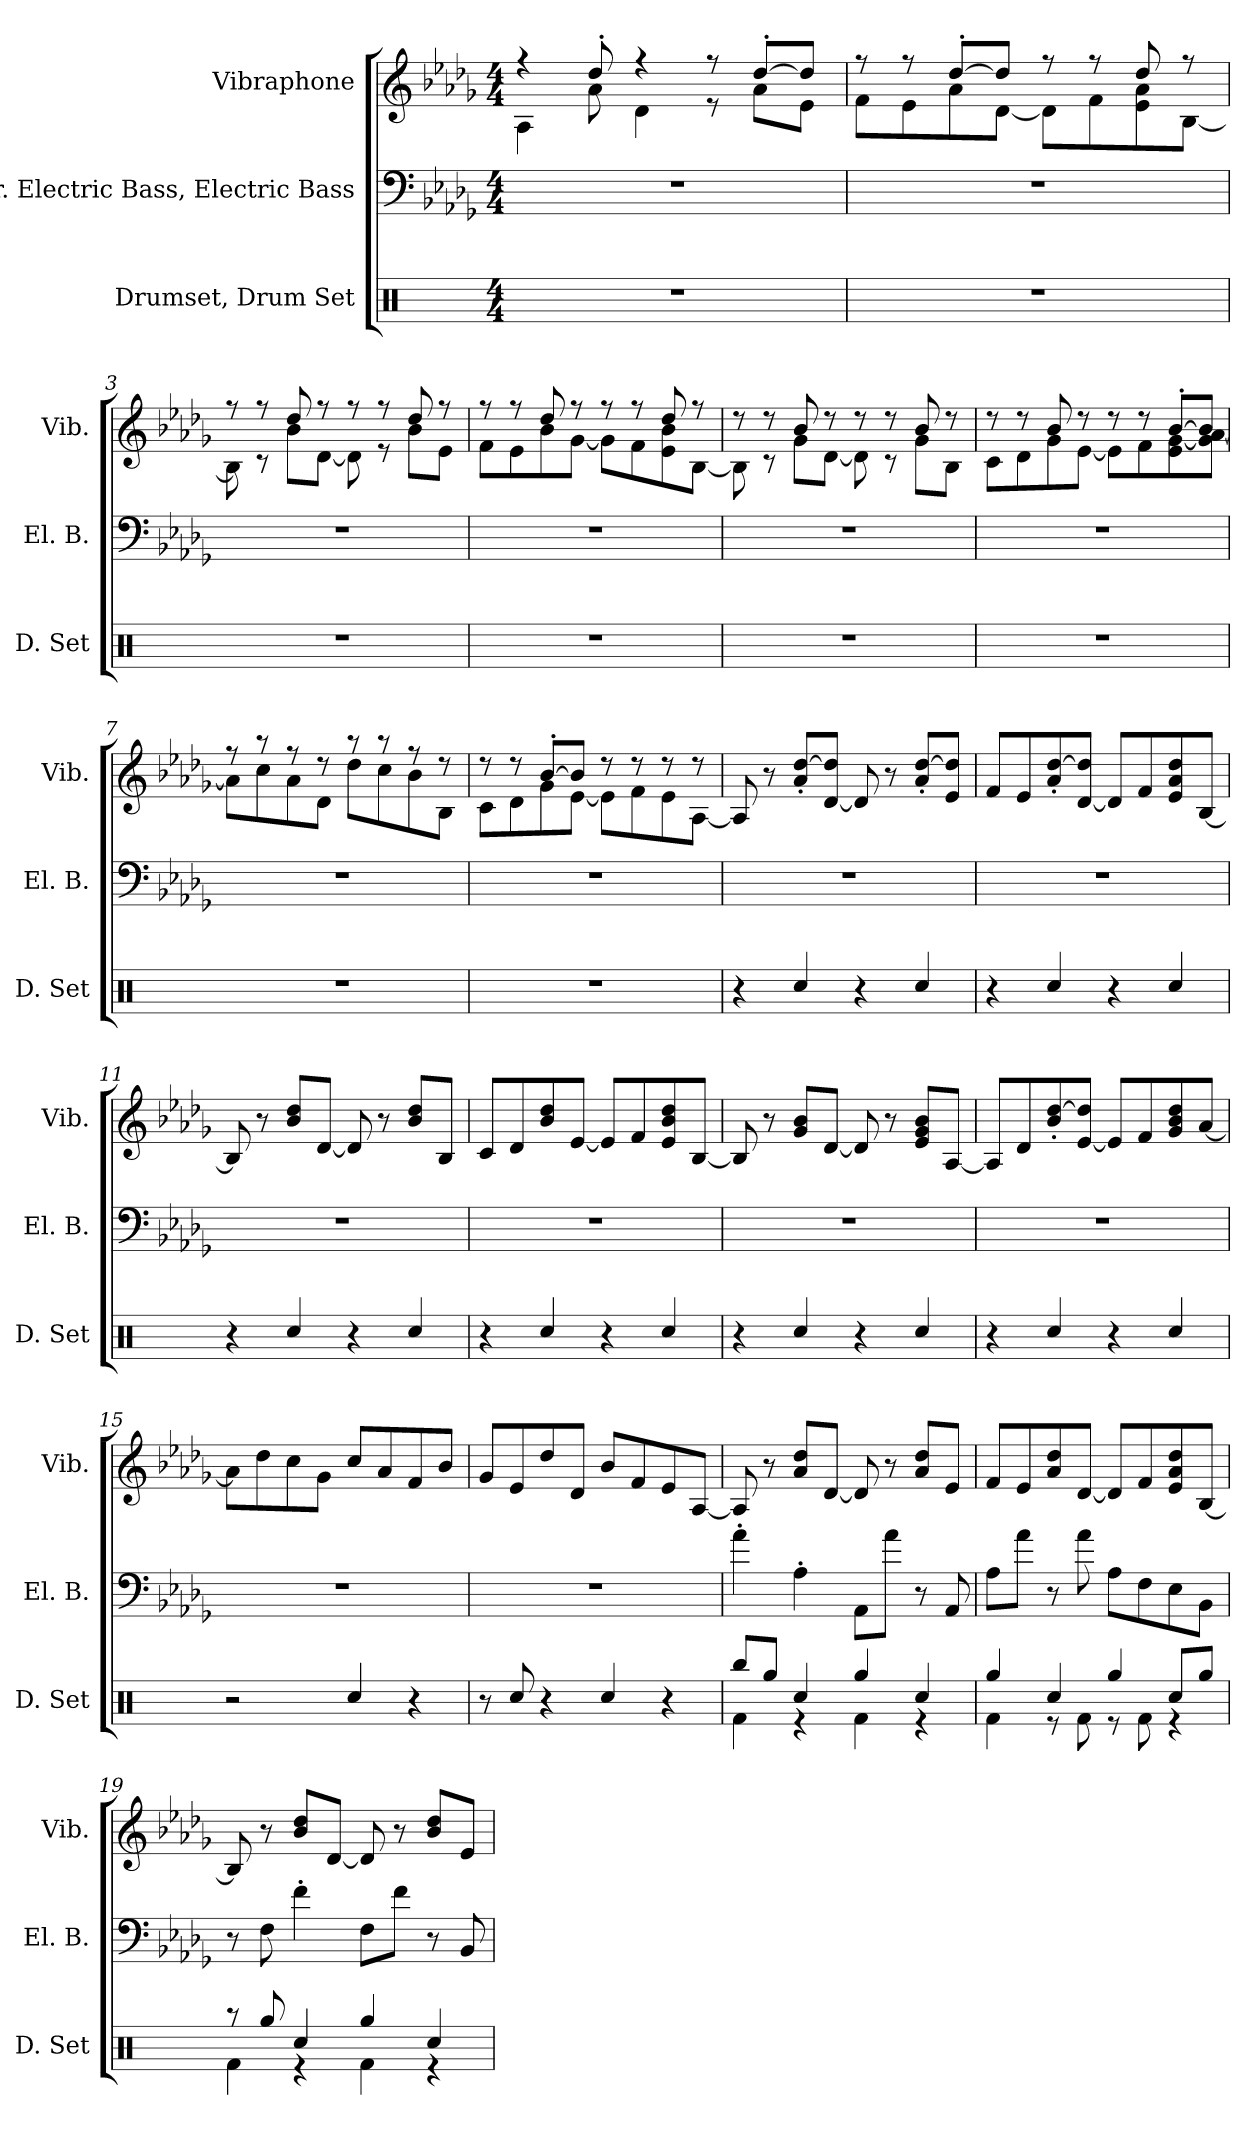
**kern	**kern	**kern
*part3	*part2	*part1
*staff3	*staff2	*staff1
*I"Drumset, Drum Set	*I"6-str. Electric Bass, Electric Bass	*I"Vibraphone
*I'D. Set	*I'El. B.	*I'Vib.
*clefX	*clefF4	*clefG2
*	*ITrd7c12	*
*k[]	*k[b-e-a-d-g-]	*k[b-e-a-d-g-]
*M4/4	*M4/4	*M4/4
*MM146	*MM146	*MM146
=1	=1	=1
*	*	*^
1r	1r	4r	4A-\
.	.	8dd-'/	8a-\
.	.	4r	4d-\
.	.	8r	8r
.	.	[8dd-'/L	8a-\L
.	.	8dd-/J]	8e-\J
=2	=2	=2	=2
1r	1r	8r	8f\L
.	.	8r	8e-\
.	.	[8dd-'/L	8a-\
.	.	8dd-/J]	[8d-\J
.	.	8r	8d-\L]
.	.	8r	8f\
.	.	8dd-/	8e-\ 8a-\
.	.	8r	[8B-\J
!!LO:LB:g=z	!!
=3	=3	=3	=3
1r	1r	8r	8B-\]
.	.	8r	8r
.	.	8dd-/	8b-\L
.	.	8r	[8d-\J
.	.	8r	8d-\]
.	.	8r	8r
.	.	8dd-/	8b-\L
.	.	8r	8e-\J
=4	=4	=4	=4
1r	1r	8r	8f\L
.	.	8r	8e-\
.	.	8dd-/	8b-\
.	.	8r	[8g-\J
.	.	8r	8g-\L]
.	.	8r	8f\
.	.	8dd-/	8e-\ 8b-\
.	.	8r	[8B-\J
!!LO:LB:g=z	!!
=5	=5	=5	=5
1r	1r	8r	8B-\]
.	.	8r	8r
.	.	8b-/	8g-\L
.	.	8r	[8d-\J
.	.	8r	8d-\]
.	.	8r	8r
.	.	8b-/	8g-\L
.	.	8r	8B-\J
=6	=6	=6	=6
1r	1r	8r	8c\L
.	.	8r	8d-\
.	.	8b-/	8g-\
.	.	8r	[8e-\J
.	.	8r	8e-\L]
.	.	8r	8f\
.	.	[8b-'/L	8e-\ [8g-\
.	.	8b-/J]	8g-\] [8a-\J
=7	=7	=7	=7
1r	1r	8r	8a-\L]
.	.	8r	8cc\
.	.	8r	8a-\
.	.	8r	8d-\J
.	.	8r	8dd-\L
.	.	8r	8cc\
.	.	8r	8b-\
.	.	8r	8B-\J
!!LO:LB:g=z	!!
=8	=8	=8	=8
1r	1r	8r	8c\L
.	.	8r	8d-\
.	.	[8b-'/L	8g-\
.	.	8b-/J]	[8e-\J
.	.	8r	8e-\L]
.	.	8r	8f\
.	.	8r	8e-\
.	.	8r	[8A-\J
*	*	*v	*v
!!LO:PB:g=z
=9	=9	=9
4r	1r	8A-/]
.	.	8r
4Rcc/	.	8a-/' [8dd-/'L
.	.	[8d-/ 8dd-/]J
4r	.	8d-/]
.	.	8r
4Rcc/	.	8a-/' [8dd-/'L
.	.	8e-/ 8dd-/]J
=10	=10	=10
4r	1r	8f/L
.	.	8e-/
4Rcc/	.	8a-/' [8dd-/'
.	.	[8d-/ 8dd-/]J
4r	.	8d-/L]
.	.	8f/
4Rcc/	.	8e-/ 8a-/ 8dd-/
.	.	[8B-/J
=11	=11	=11
4r	1r	8B-/]
.	.	8r
4Rcc/	.	8b-/ 8dd-/L
.	.	[8d-/J
4r	.	8d-/]
.	.	8r
4Rcc/	.	8b-/ 8dd-/L
.	.	8B-/J
=12	=12	=12
4r	1r	8c/L
.	.	8d-/
4Rcc/	.	8b-/ 8dd-/
.	.	[8e-/J
4r	.	8e-/L]
.	.	8f/
4Rcc/	.	8e-/ 8b-/ 8dd-/
.	.	[8B-/J
!!LO:LB:g=z
=13	=13	=13
4r	1r	8B-/]
.	.	8r
4Rcc/	.	8g-/ 8b-/L
.	.	[8d-/J
4r	.	8d-/]
.	.	8r
4Rcc/	.	8e-/ 8g-/ 8b-/L
.	.	[8A-/J
=14	=14	=14
4r	1r	8A-/L]
.	.	8d-/
4Rcc/	.	8b-/' [8dd-/'
.	.	[8e-/ 8dd-/]J
4r	.	8e-/L]
.	.	8f/
4Rcc/	.	8g-/ 8b-/ 8dd-/
.	.	[8a-/J
=15	=15	=15
2r	1r	8a-\L]
.	.	8dd-\
.	.	8cc\
.	.	8g-\J
4Rcc/	.	8cc/L
.	.	8a-/
4r	.	8f/
.	.	8b-/J
=16	=16	=16
8r	1r	8g-/L
8Rcc/	.	8e-/
4r	.	8dd-/
.	.	8d-/J
4Rcc/	.	8b-/L
.	.	8f/
4r	.	8e-/
.	.	[8A-/J
!!LO:LB:g=z
=17	=17	=17
*^	*	*
8Rbb/L	4Rf\	4A-'\	8A-/]
8Rgg/J	.	.	8r
4Rcc/	4r	4AA-'\	8a-/ 8dd-/L
.	.	.	[8d-/J
4Rgg/	4Rf\	8AAA-\L	8d-/]
.	.	8A-\J	8r
4Rcc/	4r	8r	8a-/ 8dd-/L
.	.	8AAA-/	8e-/J
=18	=18	=18	=18
4Rgg/	4Rf\	8AA-\L	8f/L
.	.	8A-\J	8e-/
4Rcc/	8r	8r	8a-/ 8dd-/
.	8Rf\	8A-\	[8d-/J
4Rgg/	8r	8AA-\L	8d-/L]
.	8Rf\	8FF\	8f/
8Rcc/L	4r	8EE-\	8e-/ 8a-/ 8dd-/
8Rgg/J	.	8BBB-\J	[8B-/J
=19	=19	=19	=19
8r	4Rf\	8r	8B-/]
8Rgg/	.	8FF\	8r
4Rcc/	4r	4F'\	8b-/ 8dd-/L
.	.	.	[8d-/J
4Rgg/	4Rf\	8FF\L	8d-/]
.	.	8F\J	8r
4Rcc/	4r	8r	8b-/ 8dd-/L
.	.	8BBB-/	8e-/J
*v	*v	*	*
=	=	=
*-	*-	*-
